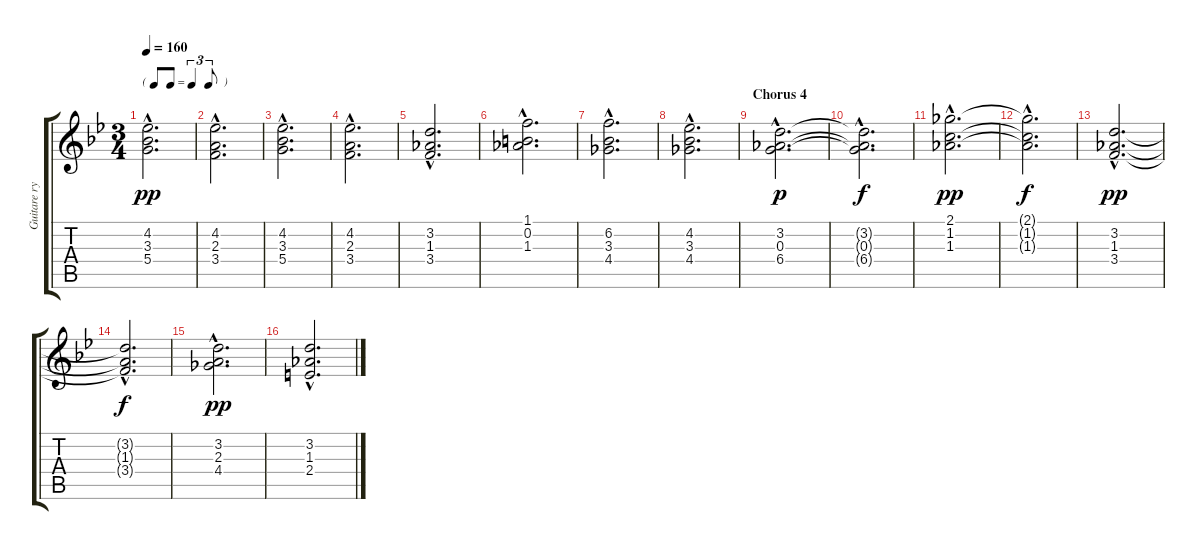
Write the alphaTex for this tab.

\track ("Guitare rythmique" "Guitare ry") {instrument electricguitarjazz}
\staff {score tabs}
\tuning (E4 B3 G3 D3 A2 E2) {hide}
\ts (3 4)
\tf triplet8th
\tempo 160
\clef g2
\ks bb
(4.2{hac} 3.3 5.4{hac}).2{d dy pp} |
(4.2{hac} 2.3 3.4{hac}).2{d} |
(4.2{hac} 3.3 5.4{hac}).2{d} |
(4.2{hac} 2.3 3.4{hac}).2{d} |
(3.2{hac} 1.3 3.4{hac}).2{d} |
(1.1{hac} 0.2 1.3{hac}).2{d} |
(6.2{hac} 3.3 4.4{hac}).2{d} |
(4.2{hac} 3.3 4.4{hac}).2{d} |
\section ("" "Chorus 4")
(3.2{hac} 0.3{hac} 6.4{hac}).2{d dy p} |
(3.2{hac t} 0.3{hac t} 6.4{hac t}).2{d dy f} |
(2.1{hac} 1.2{hac} 1.3{hac}).2{d dy pp} |
(2.1{hac t} 1.2{hac t} 1.3{hac t}).2{d dy f} |
(3.2{hac} 1.3{hac} 3.4{hac}).2{d dy pp} |
(3.2{hac t} 1.3{hac t} 3.4{hac t}).2{d dy f} |
(3.2{hac} 2.3 4.4{hac}).2{d dy pp} |
(3.2{hac} 1.3 2.4{hac}).2{d}
